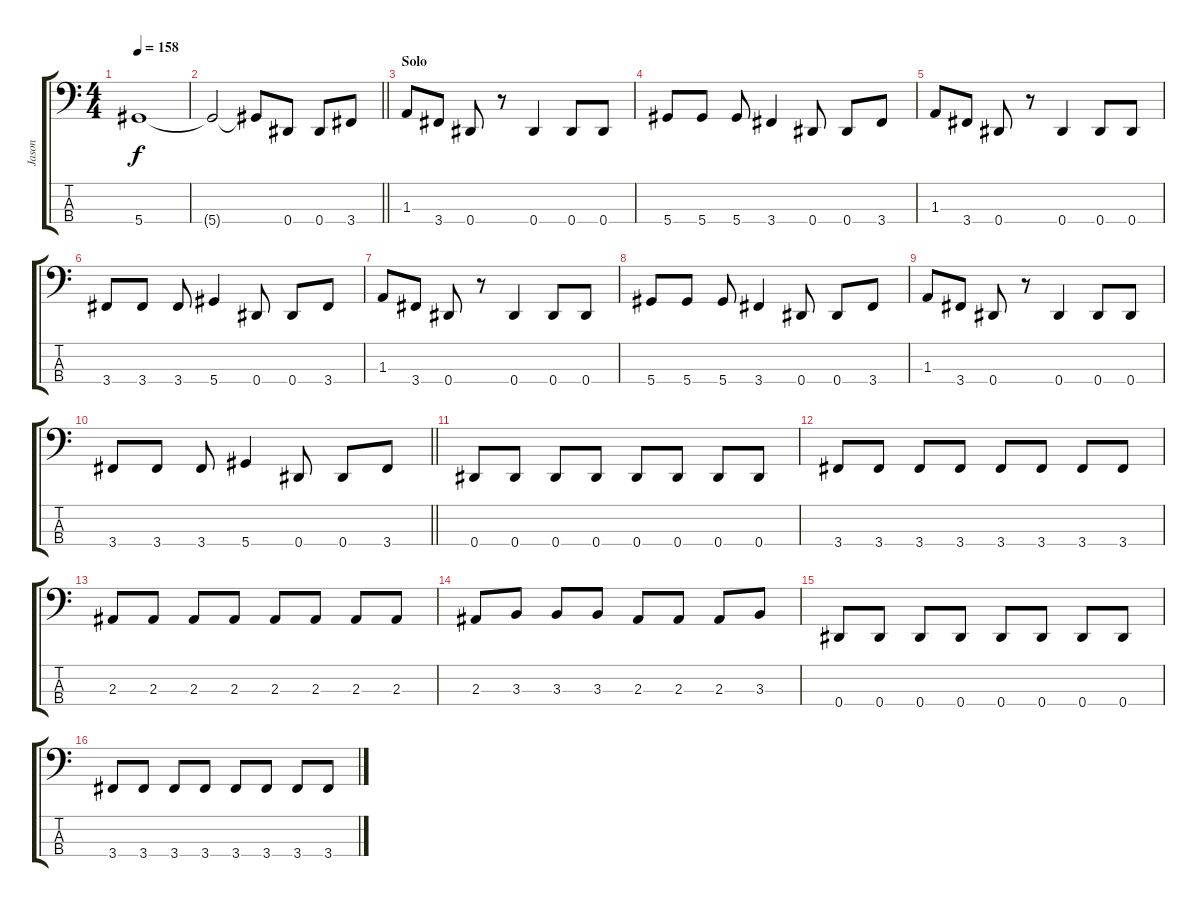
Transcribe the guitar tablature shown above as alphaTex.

\track ("Jason" "Jason") {instrument electricbassfinger}
\staff {score tabs}
\tuning (Gb2 Db2 Ab1 Eb1) {hide}
\ts (4 4)
\tempo 158
\clef f4
\ks c
5.4{t}.1{dy f} |
\barLineRight lightlight
5.4{t}.2 5.4{t}.8 0.4.8 0.4.8 3.4.8 |
\section ("" "Solo")
1.3.8 3.4.8 0.4.8 r.8 0.4.4 0.4.8 0.4.8 |
5.4.8 5.4.8 5.4.8 3.4.4 0.4.8 0.4.8 3.4.8 |
1.3.8 3.4.8 0.4.8 r.8 0.4.4 0.4.8 0.4.8 |
3.4.8 3.4.8 3.4.8 5.4.4 0.4.8 0.4.8 3.4.8 |
1.3.8 3.4.8 0.4.8 r.8 0.4.4 0.4.8 0.4.8 |
5.4.8 5.4.8 5.4.8 3.4.4 0.4.8 0.4.8 3.4.8 |
1.3.8 3.4.8 0.4.8 r.8 0.4.4 0.4.8 0.4.8 |
\barLineRight lightlight
3.4.8 3.4.8 3.4.8 5.4.4 0.4.8 0.4.8 3.4.8 |
\section ("" "")
0.4.8 0.4.8 0.4.8 0.4.8 0.4.8 0.4.8 0.4.8 0.4.8 |
3.4.8 3.4.8 3.4.8 3.4.8 3.4.8 3.4.8 3.4.8 3.4.8 |
2.3.8 2.3.8 2.3.8 2.3.8 2.3.8 2.3.8 2.3.8 2.3.8 |
2.3.8 3.3.8 3.3.8 3.3.8 2.3.8 2.3.8 2.3.8 3.3.8 |
0.4.8 0.4.8 0.4.8 0.4.8 0.4.8 0.4.8 0.4.8 0.4.8 |
3.4.8 3.4.8 3.4.8 3.4.8 3.4.8 3.4.8 3.4.8 3.4.8
